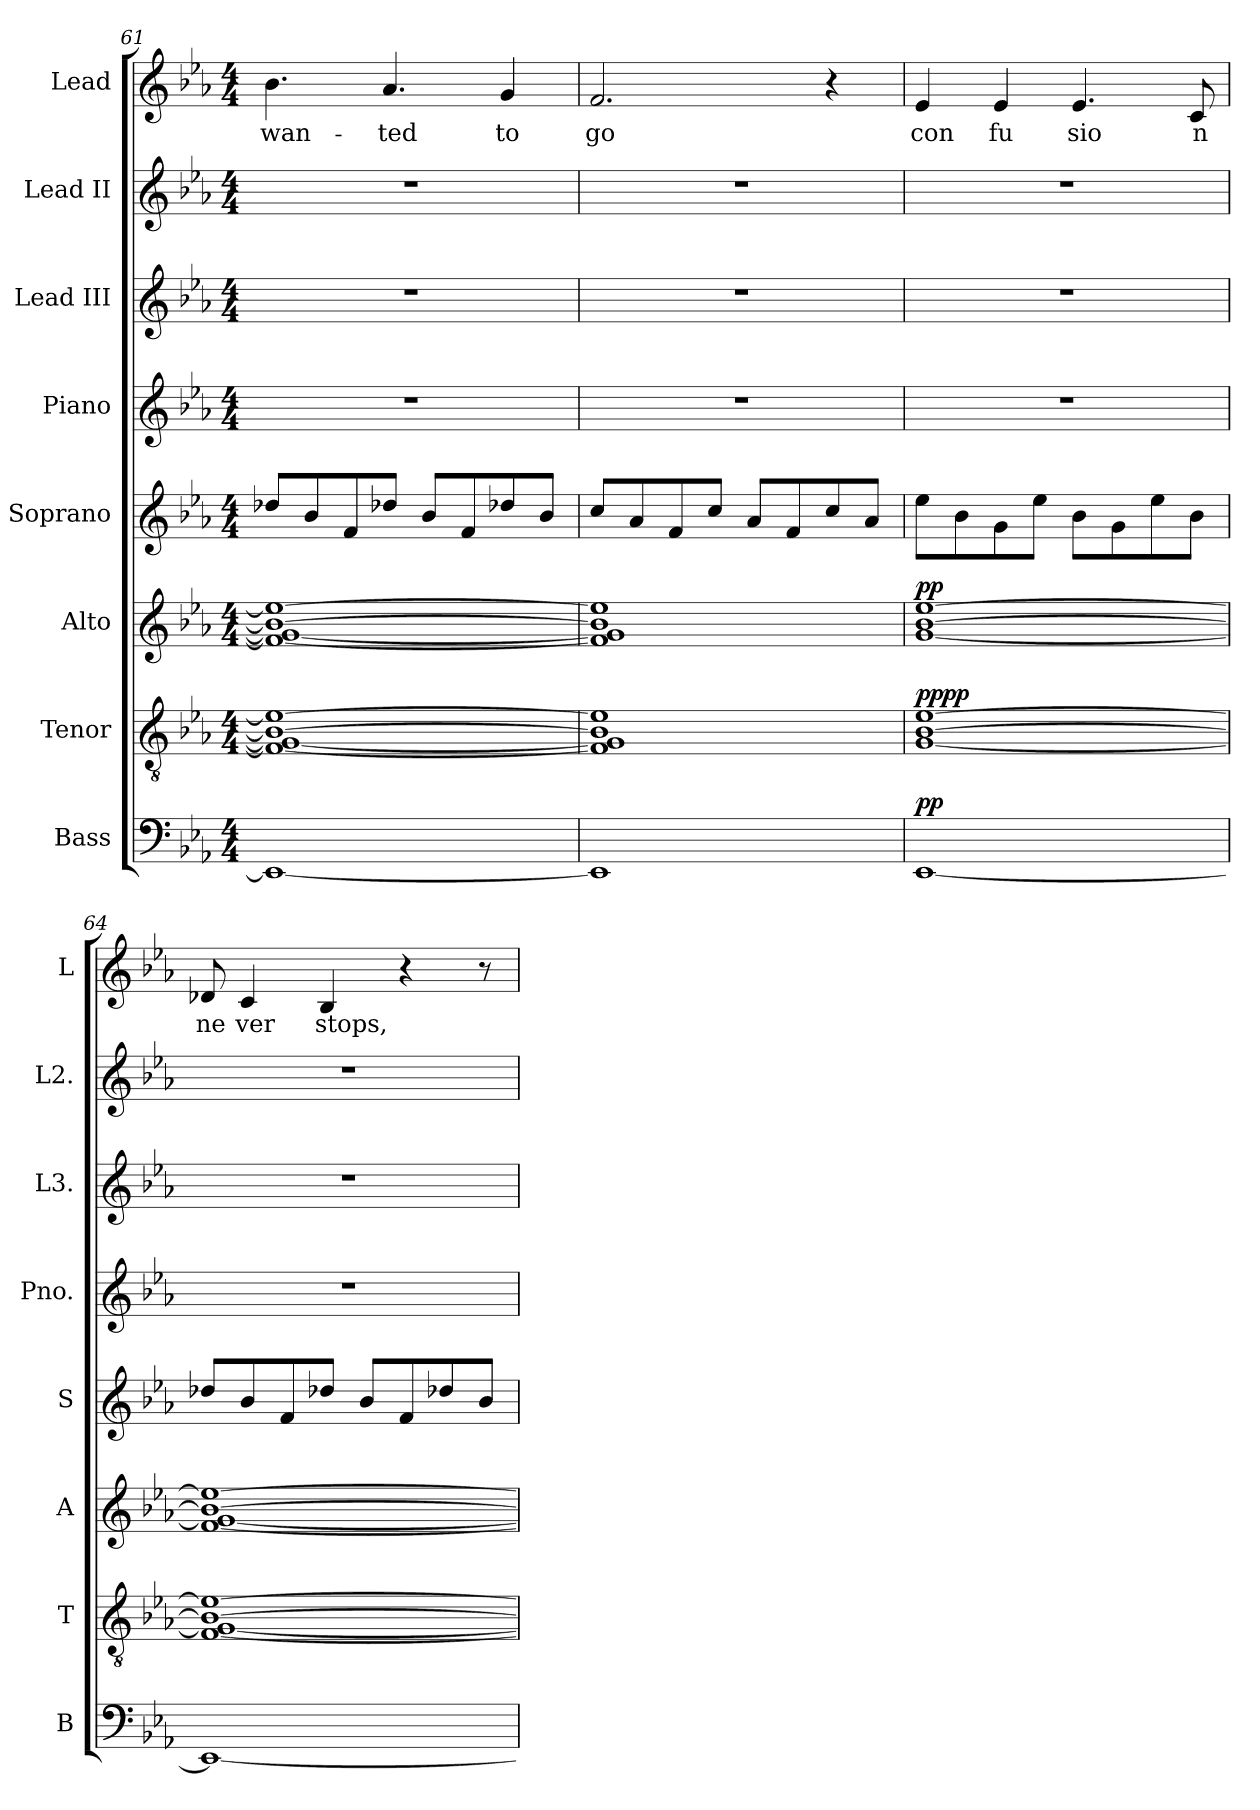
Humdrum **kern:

**kern	**dynam	**kern	**dynam	**kern	**dynam	**kern	**dynam	**kern	**kern	**kern	**kern	**text	**dynam
*part8	*part8	*part7	*part7	*part6	*part6	*part5	*part5	*part4	*part3	*part2	*part1	*part1	*part1
*staff8	*staff8	*staff7	*staff7	*staff6	*staff6	*staff5	*staff5	*staff4	*staff3	*staff2	*staff1	*staff1	*staff1
*I"Bass	*	*I"Tenor	*	*I"Alto	*	*I"Soprano	*	*I"Piano	*I"Lead III	*I"Lead II	*I"Lead	*	*
*I'B	*	*I'T	*	*I'A	*	*I'S	*	*I'Pno.	*I'L3.	*I'L2.	*I'L	*	*
*clefF4	*	*clefGv2	*	*clefG2	*	*clefG2	*	*clefG2	*clefG2	*clefG2	*clefG2	*	*
*k[b-e-a-]	*	*k[b-e-a-]	*	*k[b-e-a-]	*	*k[b-e-a-]	*	*k[b-e-a-]	*k[b-e-a-]	*k[b-e-a-]	*k[b-e-a-]	*	*
*M4/4	*	*M4/4	*	*M4/4	*	*M4/4	*	*M4/4	*M4/4	*M4/4	*M4/4	*	*
=61	=61	=61	=61	=61	=61	=61	=61	=61	=61	=61	=61	=61	=61
!	!	!	!	!	!	!	!	!	!	!	!	!LO:LY:b	!
1EE-_	.	1F_ 1G_ 1B-_ 1e-_	.	1f_ 1g_ 1b-_ 1ee-_	.	8dd-X/L	.	1r	1r	1r	4.b-\	wan-	.
.	.	.	.	.	.	8b-/	.	.	.	.	.	.	.
.	.	.	.	.	.	8f/	.	.	.	.	.	.	.
!	!	!	!	!	!	!	!	!	!	!	!	!LO:LY:b	!
.	.	.	.	.	.	8dd-X/J	.	.	.	.	4.a-/	-ted	.
.	.	.	.	.	.	8b-/L	.	.	.	.	.	.	.
.	.	.	.	.	.	8f/	.	.	.	.	.	.	.
!	!	!	!	!	!	!	!	!	!	!	!	!LO:LY:b	!
.	.	.	.	.	.	8dd-X/	.	.	.	.	4g/	to	.
.	.	.	.	.	.	8b-/J	.	.	.	.	.	.	.
=62	=62	=62	=62	=62	=62	=62	=62	=62	=62	=62	=62	=62	=62
!	!	!	!	!	!	!	!	!	!	!	!	!LO:LY:b	!
1EE-]	.	1F] 1G] 1B-] 1e-]	.	1f] 1g] 1b-] 1ee-]	.	8cc/L	.	1r	1r	1r	2.f/	go	.
.	.	.	.	.	.	8a-/	.	.	.	.	.	.	.
.	.	.	.	.	.	8f/	.	.	.	.	.	.	.
.	.	.	.	.	.	8cc/J	.	.	.	.	.	.	.
.	.	.	.	.	.	8a-/L	.	.	.	.	.	.	.
.	.	.	.	.	.	8f/	.	.	.	.	.	.	.
.	.	.	.	.	.	8cc/	.	.	.	.	4r	.	.
.	.	.	.	.	.	8a-/J	.	.	.	.	.	.	.
=63	=63	=63	=63	=63	=63	=63	=63	=63	=63	=63	=63	=63	=63
!	!LO:DY:a	!	!	!	!	!	!	!	!	!	!	!LO:LY:b	!
!	!LO:DY:n=1:a	!	!LO:DY:a	!	!	!	!	!	!	!	!	!	!
!	!	!	!LO:DY:n=1:a	!	!	!	!	!	!	!	!	!	!
!	!	!	!LO:DY:n=2:a	!	!	!	!	!	!	!	!	!	!
!	!	!	!LO:DY:n=3:a	!	!LO:DY:a	!	!	!	!	!	!	!	!
!	!	!	!	!	!LO:DY:n=1:a	!	!LO:DY:a	!	!	!	!	!	!
!	!	!	!	!	!	!	!LO:DY:n=1:a	!	!	!	!	!	!LO:DY:a
!	!	!	!	!	!	!	!	!	!	!	!	!	!LO:DY:n=1:a
[1EE-	p p	[1G [1B- [1e-	p p p p	[1g [1b- [1ee-	p p	8ee-\L	p mp	1r	1r	1r	4e-/	con	mf mf
.	.	.	.	.	.	8b-\	.	.	.	.	.	.	.
!	!	!	!	!	!	!	!	!	!	!	!	!LO:LY:b	!
.	.	.	.	.	.	8g\	.	.	.	.	4e-/	fu	.
.	.	.	.	.	.	8ee-\J	.	.	.	.	.	.	.
!	!	!	!	!	!	!	!	!	!	!	!	!LO:LY:b	!
.	.	.	.	.	.	8b-\L	.	.	.	.	4.e-/	sio	.
.	.	.	.	.	.	8g\	.	.	.	.	.	.	.
.	.	.	.	.	.	8ee-\	.	.	.	.	.	.	.
!	!	!	!	!	!	!	!	!	!	!	!	!LO:LY:b	!
.	.	.	.	.	.	8b-\J	.	.	.	.	8c/	n	.
!!LO:PB:g=z
=64	=64	=64	=64	=64	=64	=64	=64	=64	=64	=64	=64	=64	=64
!	!	!	!	!	!	!	!	!	!	!	!	!LO:LY:b	!
1EE-_	.	[1F 1G_ 1B-_ 1e-_	.	[1f 1g_ 1b-_ 1ee-_	.	8dd-X/L	.	1r	1r	1r	8d-X/	ne	.
!	!	!	!	!	!	!	!	!	!	!	!	!LO:LY:b	!
.	.	.	.	.	.	8b-/	.	.	.	.	4c/	ver	.
.	.	.	.	.	.	8f/	.	.	.	.	.	.	.
!	!	!	!	!	!	!	!	!	!	!	!	!LO:LY:b	!
.	.	.	.	.	.	8dd-X/J	.	.	.	.	4B-/	stops,	.
.	.	.	.	.	.	8b-/L	.	.	.	.	.	.	.
.	.	.	.	.	.	8f/	.	.	.	.	4r	.	.
.	.	.	.	.	.	8dd-X/	.	.	.	.	.	.	.
.	.	.	.	.	.	8b-/J	.	.	.	.	8r	.	.
=	=	=	=	=	=	=	=	=	=	=	=	=	=
*-	*-	*-	*-	*-	*-	*-	*-	*-	*-	*-	*-	*-	*-
